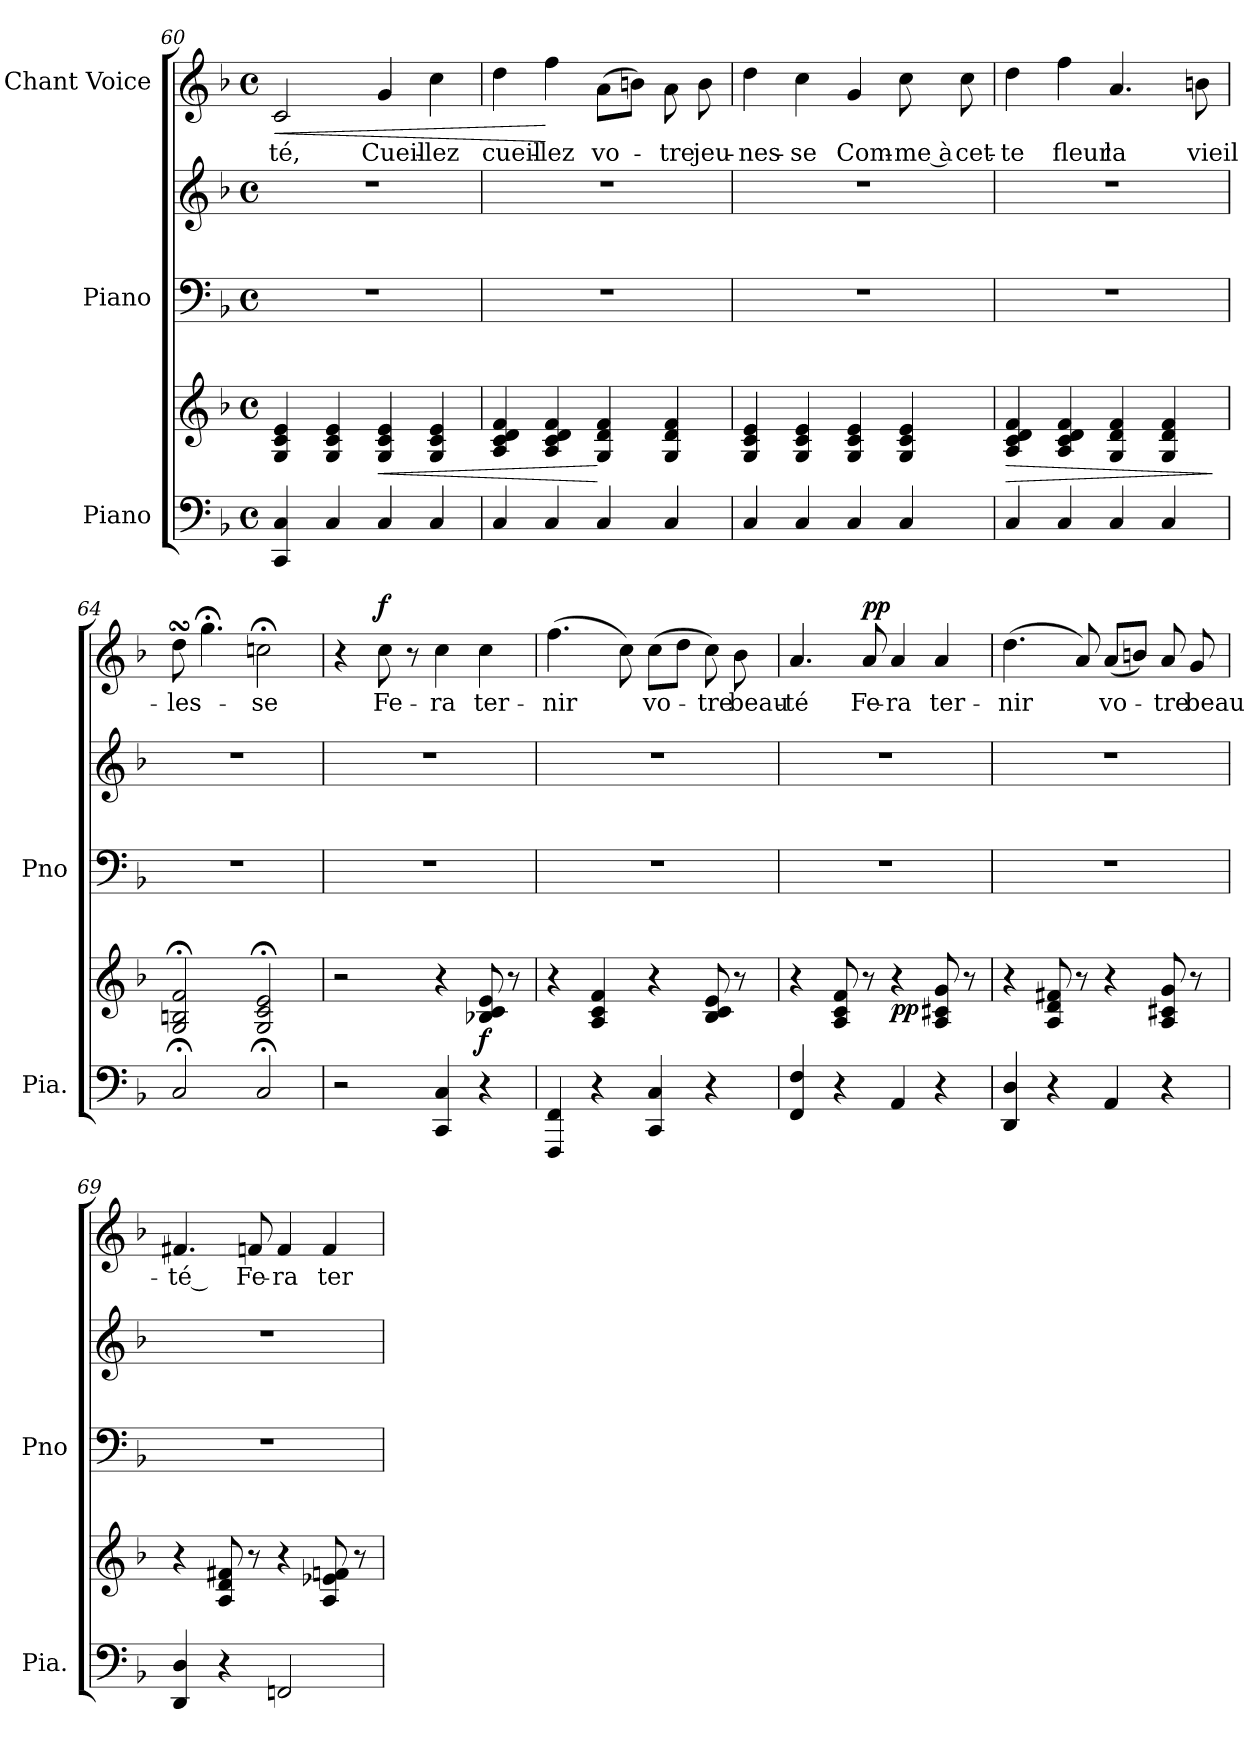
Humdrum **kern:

**kern	**kern	**dynam	**kern	**kern	**kern	**text	**dynam
*part3	*part3	*part3	*part2	*part2	*part1	*part1	*part1
*staff5	*staff4	*staff4/5	*staff3	*staff2	*staff1	*staff1	*staff1
*I"Piano	*	*	*I"Piano	*	*I"Chant Voice	*	*
*I'Pia.	*	*	*I'Pno	*	*	*	*
*clefF4	*clefG2	*	*clefF4	*clefG2	*clefG2	*	*
*k[b-]	*k[b-]	*	*k[b-]	*k[b-]	*k[b-]	*	*
*M4/4	*M4/4	*	*M4/4	*M4/4	*M4/4	*	*
*met(c)	*met(c)	*	*met(c)	*met(c)	*met(c)	*	*
=60	=60	=60	=60	=60	=60	=60	=60
!	!	!	!	!	!	!	!LO:HP:b
4CC 4C	4G 4c 4e	.	1r	1r	2c/	-té,	<
4C	4G 4c 4e	.	.	.	.	.	.
!	!	!LO:HP:b	!	!	!	!	!
4C	4G 4c 4e	<	.	.	4g/	Cueil-	.
4C	4G 4c 4e	.	.	.	4cc\	-lez	.
=61	=61	=61	=61	=61	=61	=61	=61
4C	4A 4c 4d 4f	.	1r	1r	4dd\	cueil-	.
4C	4A 4c 4d 4f	.	.	.	4ff\	-lez	[
4C	4G 4d 4f	[	.	.	(8a\L	vo-	.
.	.	.	.	.	8bn\J)	.	.
4C	4G 4d 4f	.	.	.	8a\	-tre	.
.	.	.	.	.	8b\	jeu-	.
=62	=62	=62	=62	=62	=62	=62	=62
4C	4G 4c 4e	.	1r	1r	4dd\	-nes-	.
4C	4G 4c 4e	.	.	.	4cc\	-se	.
4C	4G 4c 4e	.	.	.	4g/	Com-	.
4C	4G 4c 4e	.	.	.	8cc\	-me à	.
.	.	.	.	.	8cc\	cet-	.
=63	=63	=63	=63	=63	=63	=63	=63
!	!	!LO:HP:b	!	!	!	!	!
4C	4A 4c 4d 4f	>	1r	1r	4dd\	-te	.
4C	4A 4c 4d 4f	.	.	.	4ff\	fleur	.
4C	4G 4d 4f	.	.	.	4.a/	la	.
4C	4G 4d 4f	.	.	.	.	.	.
.	.	.	.	.	8bn\	vieil-	.
.	.	]	.	.	.	.	.
=64	=64	=64	=64	=64	=64	=64	=64
2C;	2G;< 2Bn;< 2f;<	.	1r	1r	8ddsSSS\	-les-	.
.	.	.	.	.	4.gg;<\	.	.
2C;	2G;< 2c;< 2e;<	.	.	.	2ccn;<\	-se	.
=65	=65	=65	=65	=65	=65	=65	=65
2r	2r	.	1r	1r	4r	.	.
!	!	!	!	!	!	!	!LO:DY:a
.	.	.	.	.	8cc\	Fe-	f
.	.	.	.	.	8r	.	.
4CC 4C	4r	.	.	.	4cc\	-ra	.
!	!	!LO:DY:b	!	!	!	!	!
4r	8B-X 8c 8e	f	.	.	4cc\	ter-	.
.	8r	.	.	.	.	.	.
=66	=66	=66	=66	=66	=66	=66	=66
4FFF 4FF	4r	.	1r	1r	(4.ff\	-nir	.
4r	4A 4c 4f	.	.	.	.	.	.
.	.	.	.	.	8cc\)	.	.
4CC 4C	4r	.	.	.	(8cc\L	vo-	.
.	.	.	.	.	8dd\J	.	.
4r	8B- 8c 8e	.	.	.	8cc\)	-tre	.
.	8r	.	.	.	8b-\	beau-	.
=67	=67	=67	=67	=67	=67	=67	=67
4FF 4F	4r	.	1r	1r	4.a/	-té	.
4r	8A 8c 8f	.	.	.	.	.	.
!	!	!	!	!	!	!	!LO:DY:a
.	8r	.	.	.	8a/	Fe-	pp
!	!	!LO:DY:b	!	!	!	!	!
4AA	4r	pp	.	.	4a/	-ra	.
4r	8A 8c#X 8g	.	.	.	4a/	ter-	.
.	8r	.	.	.	.	.	.
=68	=68	=68	=68	=68	=68	=68	=68
4DD 4D	4r	.	1r	1r	(4.dd\	-nir	.
4r	8A 8d 8f#X	.	.	.	.	.	.
.	8r	.	.	.	8a/)	.	.
4AA	4r	.	.	.	(8a/L	vo-	.
.	.	.	.	.	8bn/J)	.	.
4r	8A 8c#X 8g	.	.	.	8a/	-tre	.
.	8r	.	.	.	8g/	beau-	.
=69	=69	=69	=69	=69	=69	=69	=69
4DD 4D	4r	.	1r	1r	4.f#X/	-té__	.
4r	8A 8d 8f#X	.	.	.	.	.	.
.	8r	.	.	.	8fn/	Fe-	.
2FFn	4r	.	.	.	4f/	-ra	.
.	8A 8e-X 8fn	.	.	.	4f/	ter-	.
.	8r	.	.	.	.	.	.
=	=	=	=	=	=	=	=
*-	*-	*-	*-	*-	*-	*-	*-
